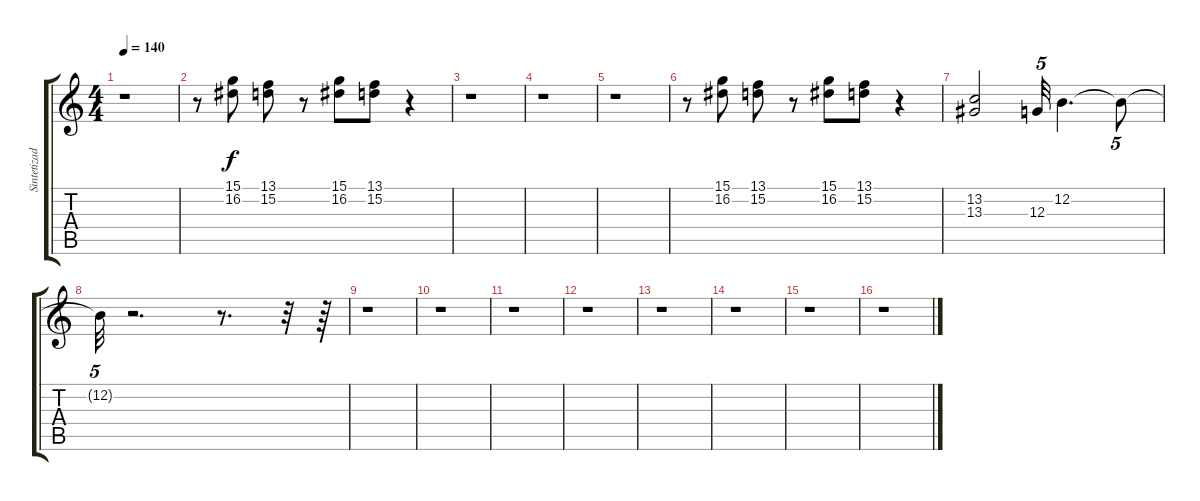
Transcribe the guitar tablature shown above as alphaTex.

\track ("Sintetizadores" "Sintetizad") {instrument synthbrass1}
\staff {score tabs}
\tuning (E4 B3 G3 D3 A2 E2) {hide}
\ts (4 4)
\tempo 140
\clef g2
\ks c
r.1{dy f} |
r.8 (15.1 16.2).8 (13.1 15.2).8 r.8 (15.1 16.2).8 (13.1 15.2).8 r.4 |
r.1 |
r.1 |
r.1 |
r.8 (15.1 16.2).8 (13.1 15.2).8 r.8 (15.1 16.2).8 (13.1 15.2).8 r.4 |
(13.2 13.3).2 12.3.32{tu (5 4)} 12.2.4{d} 12.2{t}.8{tu (5 4)} |
12.2{t}.32{tu (5 4)} r.2{d} r.8{d} r.32 r.64 |
r.1 |
r.1 |
r.1 |
r.1 |
r.1 |
r.1 |
r.1 |
r.1
